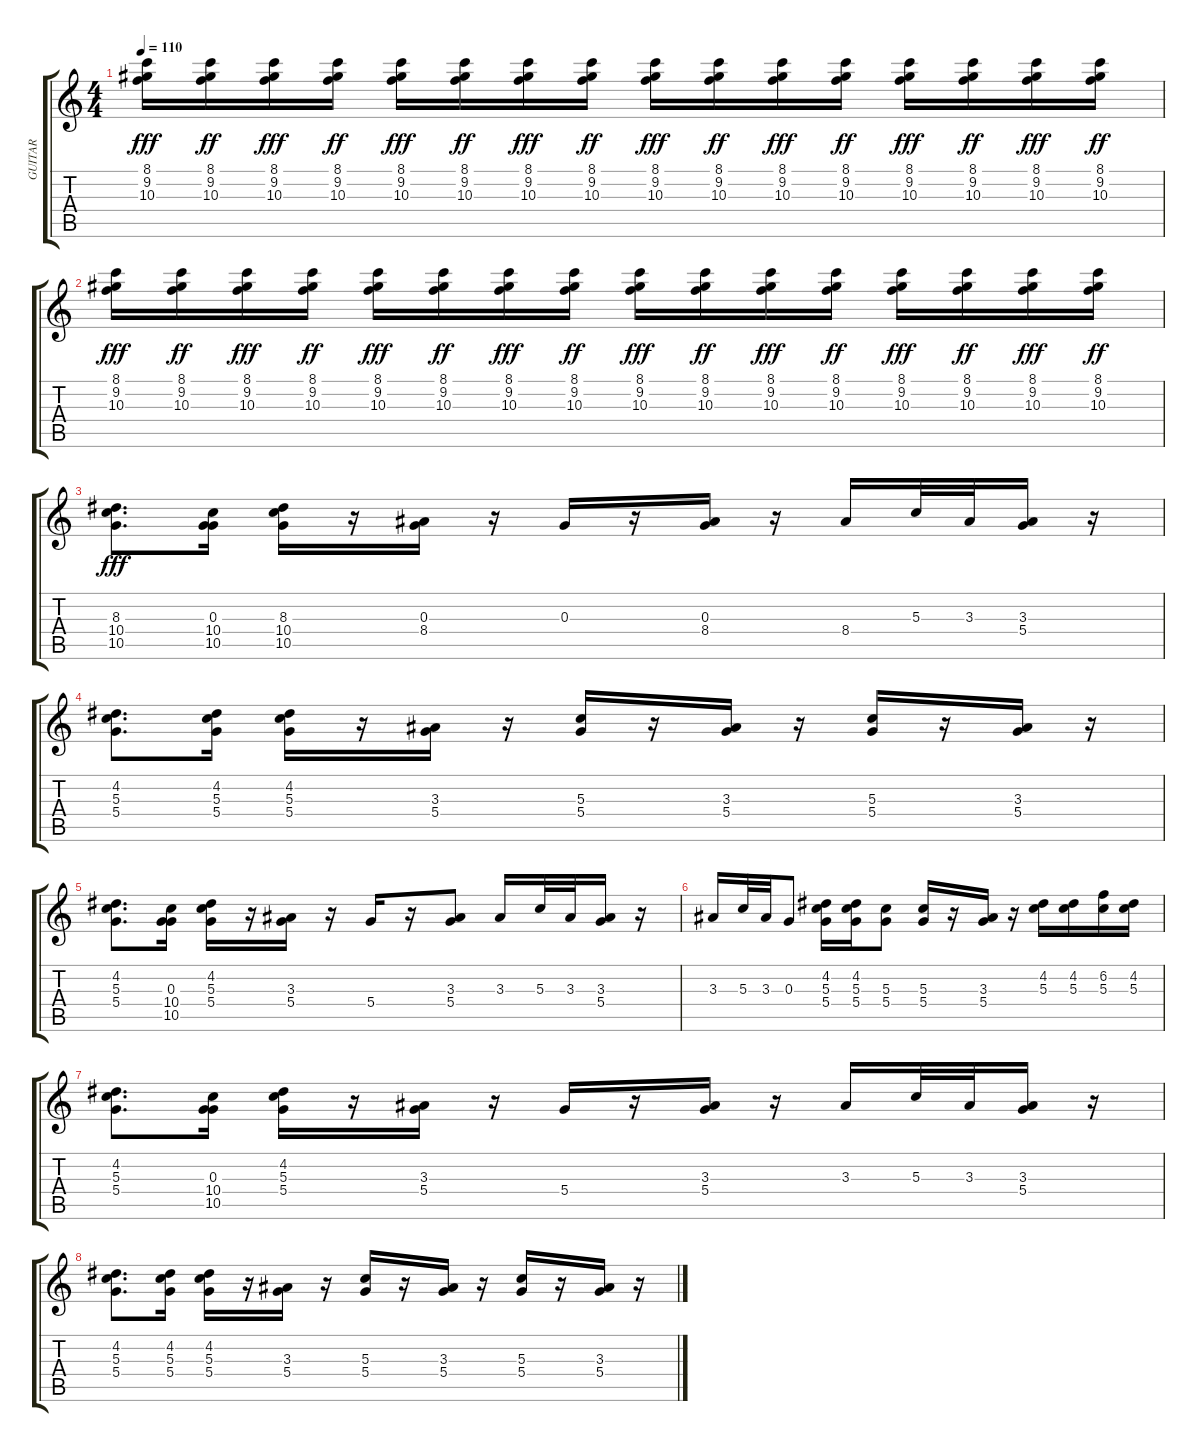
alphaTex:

\track ("GUITAR" "GUITAR") {solo instrument electricguitarclean}
\staff {score tabs}
\tuning (E4 B3 G3 D3 A2 E2) {hide}
\ts (4 4)
\tempo 110
\clef g2
\ks c
(8.1 9.2 10.3).16{dy fff} (8.1 9.2 10.3).16{dy ff} (8.1 9.2 10.3).16{dy fff} (8.1 9.2 10.3).16{dy ff} (8.1 9.2 10.3).16{dy fff} (8.1 9.2 10.3).16{dy ff} (8.1 9.2 10.3).16{dy fff} (8.1 9.2 10.3).16{dy ff} (8.1 9.2 10.3).16{dy fff} (8.1 9.2 10.3).16{dy ff} (8.1 9.2 10.3).16{dy fff} (8.1 9.2 10.3).16{dy ff} (8.1 9.2 10.3).16{dy fff} (8.1 9.2 10.3).16{dy ff} (8.1 9.2 10.3).16{dy fff} (8.1 9.2 10.3).16{dy ff} |
(8.1 9.2 10.3).16{dy fff} (8.1 9.2 10.3).16{dy ff} (8.1 9.2 10.3).16{dy fff} (8.1 9.2 10.3).16{dy ff} (8.1 9.2 10.3).16{dy fff} (8.1 9.2 10.3).16{dy ff} (8.1 9.2 10.3).16{dy fff} (8.1 9.2 10.3).16{dy ff} (8.1 9.2 10.3).16{dy fff} (8.1 9.2 10.3).16{dy ff} (8.1 9.2 10.3).16{dy fff} (8.1 9.2 10.3).16{dy ff} (8.1 9.2 10.3).16{dy fff} (8.1 9.2 10.3).16{dy ff} (8.1 9.2 10.3).16{dy fff} (8.1 9.2 10.3).16{dy ff} |
(8.3 10.4 10.5).8{d dy fff} (0.3 10.4 10.5).16 (8.3 10.4 10.5).16 r.16 (0.3 8.4).16 r.16 0.3.16 r.16 (0.3 8.4).16 r.16 8.4.16 5.3.32 3.3.32 (3.3 5.4).16 r.16 |
(4.2 5.3 5.4).8{d} (4.2 5.3 5.4).16 (4.2 5.3 5.4).16 r.16 (3.3 5.4).16 r.16 (5.3 5.4).16 r.16 (3.3 5.4).16 r.16 (5.3 5.4).16 r.16 (3.3 5.4).16 r.16 |
(4.2 5.3 5.4).8{d} (0.3 10.4 10.5).16 (4.2 5.3 5.4).16 r.16 (3.3 5.4).16 r.16 5.4.16 r.16 (3.3 5.4).8 3.3.16 5.3.32 3.3.32 (3.3 5.4).16 r.16 |
3.3.16 5.3.32 3.3.32 0.3.8 (4.2 5.3 5.4).16 (4.2 5.3 5.4).16 (5.3 5.4).8 (5.3 5.4).16 r.16 (3.3 5.4).16 r.16 (4.2 5.3).16 (4.2 5.3).16 (6.2 5.3).16 (4.2 5.3).16 |
(4.2 5.3 5.4).8{d} (0.3 10.4 10.5).16 (4.2 5.3 5.4).16 r.16 (3.3 5.4).16 r.16 5.4.16 r.16 (3.3 5.4).16 r.16 3.3.16 5.3.32 3.3.32 (3.3 5.4).16 r.16 |
(4.2 5.3 5.4).8{d} (4.2 5.3 5.4).16 (4.2 5.3 5.4).16 r.16 (3.3 5.4).16 r.16 (5.3 5.4).16 r.16 (3.3 5.4).16 r.16 (5.3 5.4).16 r.16 (3.3 5.4).16 r.16
